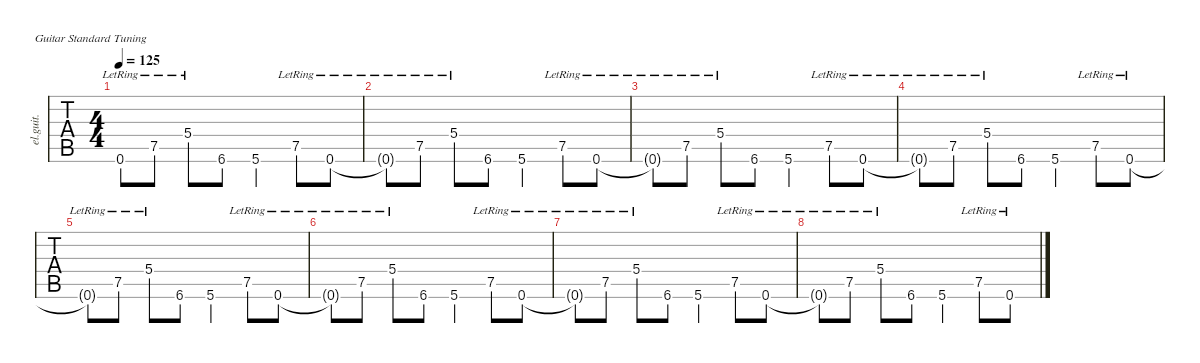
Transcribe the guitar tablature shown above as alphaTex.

\defaultSystemsLayout 4
\hideDynamics
\bracketExtendMode nobrackets
\track ("Clean Guitar 1" "el.guit.") {defaultSystemsLayout 4 multiBarRest instrument electricguitarclean}
\staff {tabs}
\tuning (E4 B3 G3 D3 A2 E2)
\ts (4 4)
\tempo 125
\clef g2
\ks c
0.6{lr t}.8{dy mf} 7.5{lr}.8 5.4{lr}.8 6.6{acc #}.8 5.6.4 7.5{lr}.8 0.6{lr}.8 |
0.6{lr t}.8 7.5{lr}.8 5.4{lr}.8 6.6{acc #}.8 5.6.4 7.5{lr}.8 0.6{lr}.8 |
0.6{lr t}.8 7.5{lr}.8 5.4{lr}.8 6.6{acc #}.8 5.6.4 7.5{lr}.8 0.6{lr}.8 |
0.6{lr t}.8 7.5{lr}.8 5.4{lr}.8 6.6{acc #}.8 5.6.4 7.5{lr}.8 0.6{lr}.8 |
0.6{lr t}.8 7.5{lr}.8 5.4{lr}.8 6.6{acc #}.8 5.6.4 7.5{lr}.8 0.6{lr}.8 |
0.6{lr t}.8 7.5{lr}.8 5.4{lr}.8 6.6{acc #}.8 5.6.4 7.5{lr}.8 0.6{lr}.8 |
0.6{lr t}.8 7.5{lr}.8 5.4{lr}.8 6.6{acc #}.8 5.6.4 7.5{lr}.8 0.6{lr}.8 |
0.6{lr t}.8 7.5{lr}.8 5.4{lr}.8 6.6{acc #}.8 5.6.4 7.5{lr}.8 0.6{lr}.8
